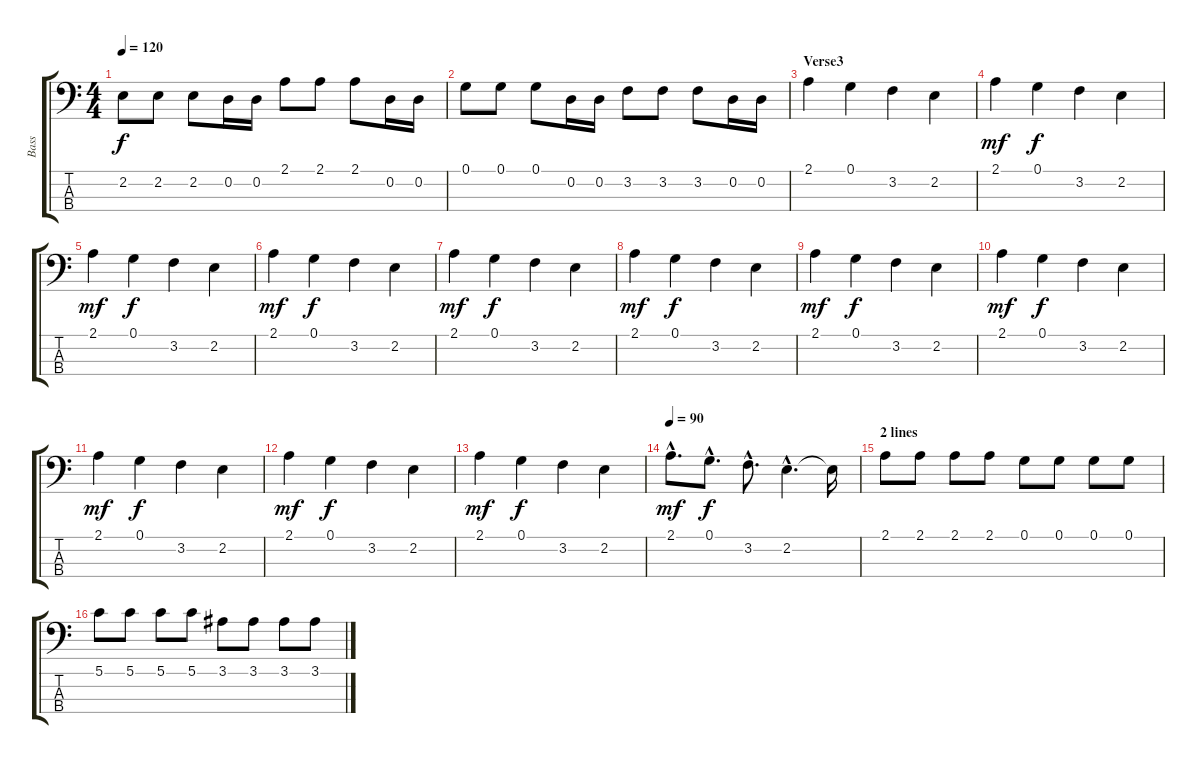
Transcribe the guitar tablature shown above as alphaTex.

\track ("Bass" "Bass") {instrument slapbass2}
\staff {score tabs}
\tuning (G2 D2 A1 E1) {hide}
\ts (4 4)
\tempo 120
\clef f4
\ks c
2.2.8{dy f} 2.2.8 2.2.8 0.2.16 0.2.16 2.1.8 2.1.8 2.1.8 0.2.16 0.2.16 |
0.1.8 0.1.8 0.1.8 0.2.16 0.2.16 3.2.8 3.2.8 3.2.8 0.2.16 0.2.16 |
\section ("" "Verse3")
2.1.4 0.1.4 3.2.4 2.2.4 |
2.1.4{dy mf} 0.1.4{dy f} 3.2.4 2.2.4 |
2.1.4{dy mf} 0.1.4{dy f} 3.2.4 2.2.4 |
2.1.4{dy mf} 0.1.4{dy f} 3.2.4 2.2.4 |
2.1.4{dy mf} 0.1.4{dy f} 3.2.4 2.2.4 |
2.1.4{dy mf} 0.1.4{dy f} 3.2.4 2.2.4 |
2.1.4{dy mf} 0.1.4{dy f} 3.2.4 2.2.4 |
2.1.4{dy mf} 0.1.4{dy f} 3.2.4 2.2.4 |
2.1.4{dy mf} 0.1.4{dy f} 3.2.4 2.2.4 |
2.1.4{dy mf} 0.1.4{dy f} 3.2.4 2.2.4 |
2.1.4{dy mf} 0.1.4{dy f} 3.2.4 2.2.4 |
\tempo 90
2.1{hac}.8{d dy mf} 0.1{hac}.8{d dy f} 3.2{hac}.8{d} 2.2{hac}.4{d} 2.2{t}.16 |
\section ("" "2 lines")
2.1.8 2.1.8 2.1.8 2.1.8 0.1.8 0.1.8 0.1.8 0.1.8 |
5.1.8 5.1.8 5.1.8 5.1.8 3.1.8 3.1.8 3.1.8 3.1.8
